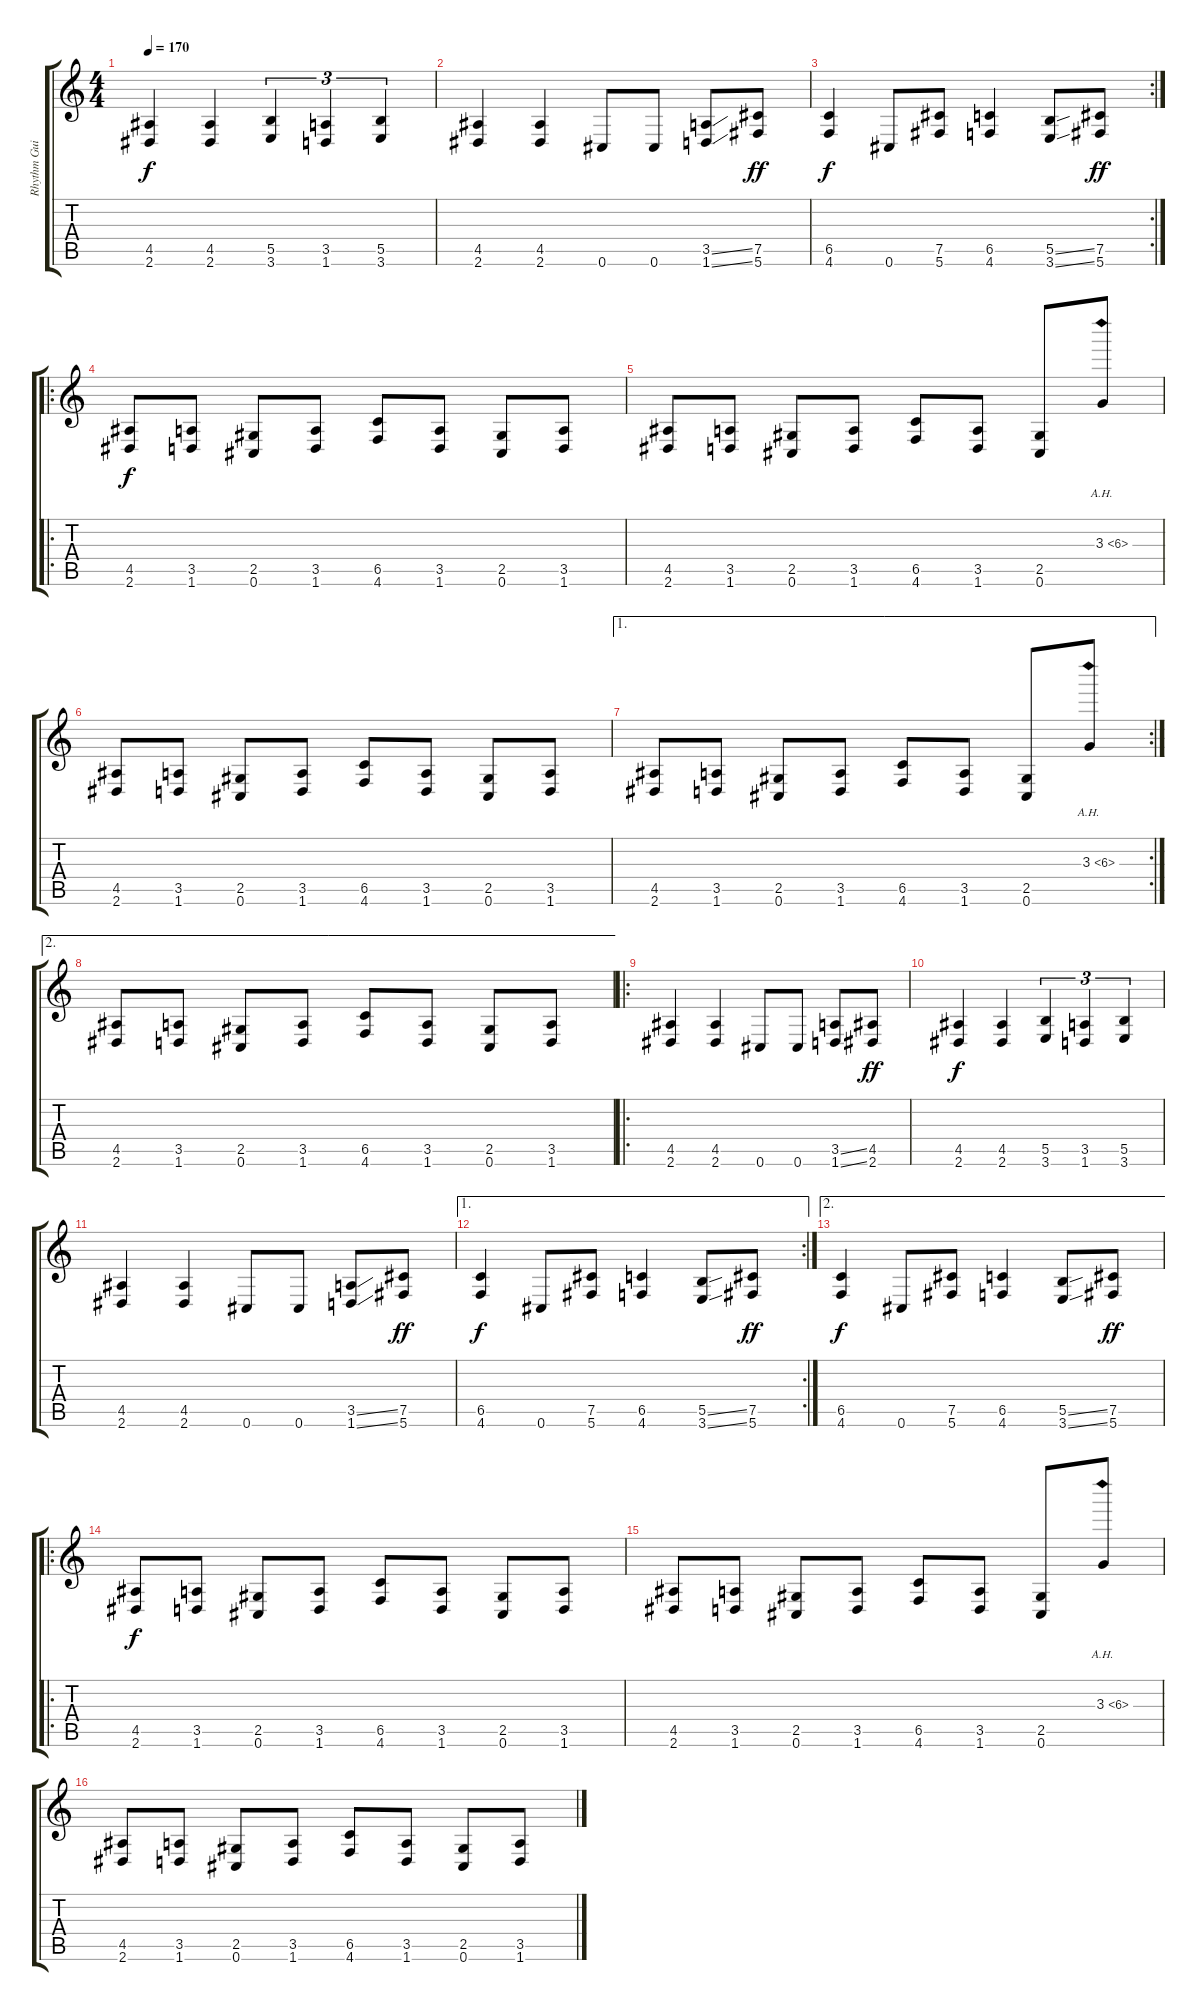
\track ("Rhythm Guitar" "Rhythm Gui") {instrument overdrivenguitar}
\staff {score tabs}
\tuning (Db4 Ab3 E3 B2 Gb2 Db2) {hide}
\ts (4 4)
\tempo 170
\clef g2
\ks c
(4.5 2.6).4{dy f} (4.5 2.6).4 (5.5 3.6).4{tu (3 2)} (3.5 1.6).4{tu (3 2)} (5.5 3.6).4{tu (3 2)} |
(4.5 2.6).4 (4.5 2.6).4 0.6.8 0.6.8 (3.5{ss} 1.6{ss}).8 (7.5 5.6).8{dy ff} |
\rc 2
(6.5 4.6).4{dy f} 0.6.8 (7.5 5.6).8 (6.5 4.6).4 (5.5{ss} 3.6{ss}).8 (7.5 5.6).8{dy ff} |
\ro
(4.5 2.6).8{dy f} (3.5 1.6).8 (2.5 0.6).8 (3.5 1.6).8 (6.5 4.6).8 (3.5 1.6).8 (2.5 0.6).8 (3.5 1.6).8 |
(4.5 2.6).8 (3.5 1.6).8 (2.5 0.6).8 (3.5 1.6).8 (6.5 4.6).8 (3.5 1.6).8 (2.5 0.6).8 3.3{be (hold 0 0 60 0) ah 3}.8 |
(4.5 2.6).8 (3.5 1.6).8 (2.5 0.6).8 (3.5 1.6).8 (6.5 4.6).8 (3.5 1.6).8 (2.5 0.6).8 (3.5 1.6).8 |
\ae 1
\rc 2
(4.5 2.6).8 (3.5 1.6).8 (2.5 0.6).8 (3.5 1.6).8 (6.5 4.6).8 (3.5 1.6).8 (2.5 0.6).8 3.3{be (hold 0 0 60 0) ah 3}.8 |
\ae 2
(4.5 2.6).8 (3.5 1.6).8 (2.5 0.6).8 (3.5 1.6).8 (6.5 4.6).8 (3.5 1.6).8 (2.5 0.6).8 (3.5 1.6).8 |
\ro
(4.5 2.6).4 (4.5 2.6).4 0.6.8 0.6.8 (3.5{ss} 1.6{ss}).8 (4.5 2.6).8{dy ff} |
(4.5 2.6).4{dy f} (4.5 2.6).4 (5.5 3.6).4{tu (3 2)} (3.5 1.6).4{tu (3 2)} (5.5 3.6).4{tu (3 2)} |
(4.5 2.6).4 (4.5 2.6).4 0.6.8 0.6.8 (3.5{ss} 1.6{ss}).8 (7.5 5.6).8{dy ff} |
\ae 1
\rc 2
(6.5 4.6).4{dy f} 0.6.8 (7.5 5.6).8 (6.5 4.6).4 (5.5{ss} 3.6{ss}).8 (7.5 5.6).8{dy ff} |
\ae 2
(6.5 4.6).4{dy f} 0.6.8 (7.5 5.6).8 (6.5 4.6).4 (5.5{ss} 3.6{ss}).8 (7.5 5.6).8{dy ff} |
\ro
(4.5 2.6).8{dy f} (3.5 1.6).8 (2.5 0.6).8 (3.5 1.6).8 (6.5 4.6).8 (3.5 1.6).8 (2.5 0.6).8 (3.5 1.6).8 |
(4.5 2.6).8 (3.5 1.6).8 (2.5 0.6).8 (3.5 1.6).8 (6.5 4.6).8 (3.5 1.6).8 (2.5 0.6).8 3.3{be (hold 0 0 60 0) ah 3}.8 |
(4.5 2.6).8 (3.5 1.6).8 (2.5 0.6).8 (3.5 1.6).8 (6.5 4.6).8 (3.5 1.6).8 (2.5 0.6).8 (3.5 1.6).8
